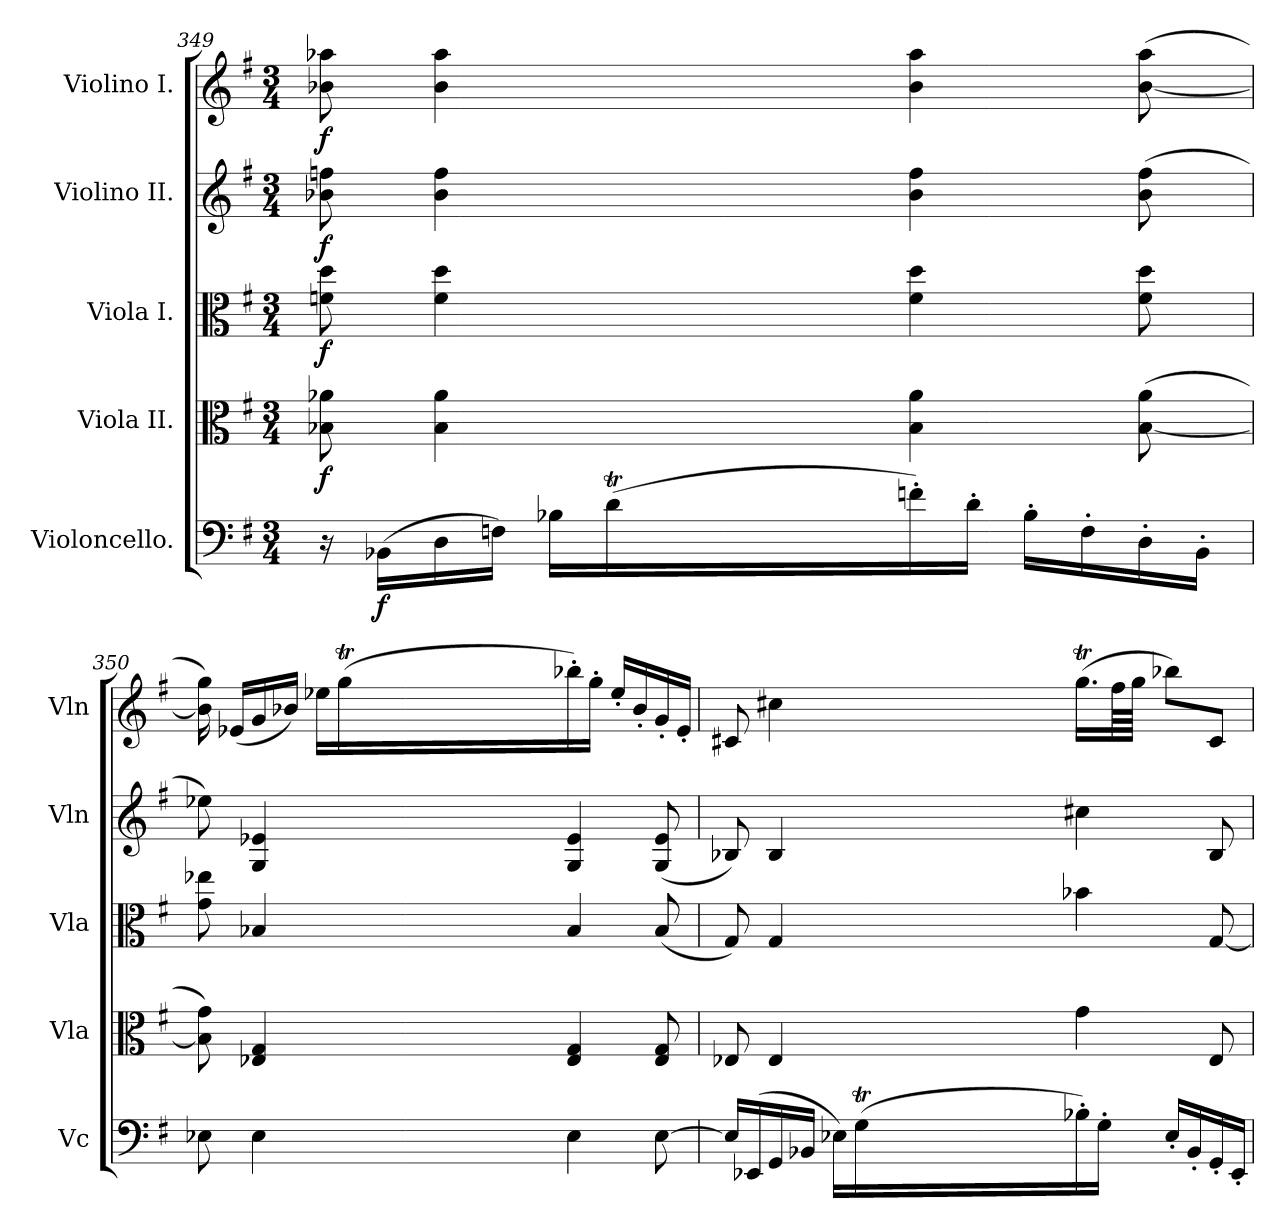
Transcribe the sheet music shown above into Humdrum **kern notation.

**kern	**dynam	**kern	**dynam	**kern	**dynam	**kern	**dynam	**kern	**dynam
*part5	*part5	*part4	*part4	*part3	*part3	*part2	*part2	*part1	*part1
*staff5	*staff5	*staff4	*staff4	*staff3	*staff3	*staff2	*staff2	*staff1	*staff1
*I"Violoncello.	*	*I"Viola II.	*	*I"Viola I.	*	*I"Violino II.	*	*I"Violino I.	*
*I'Vc	*	*I'Vla	*	*I'Vla	*	*I'Vln	*	*I'Vln	*
*clefF4	*	*clefC3	*	*clefC3	*	*clefG2	*	*clefG2	*
*k[f#]	*	*k[f#]	*	*k[f#]	*	*k[f#]	*	*k[f#]	*
*M3/4	*	*M3/4	*	*M3/4	*	*M3/4	*	*M3/4	*
=349	=349	=349	=349	=349	=349	=349	=349	=349	=349
*^	*	*	*	*	*	*	*	*	*
!	!	!	!	!LO:DY:b	!	!LO:DY:b	!	!LO:DY:b	!	!LO:DY:b
16r	4ryy	.	8B-X\ 8a-X\	f	8fn\ 8dd\	f	8b-X\ 8ffn\	f	8b-X\ 8aa-X\	f
!	!	!LO:DY:b	!	!	!	!	!	!	!	!
(>16BB-X\LL	.	f	.	.	.	.	.	.	.	.
16D\	.	.	4B-\ 4a-\	.	4f\ 4dd\	.	4b-\ 4ff\	.	4b-\ 4aa-\	.
16Fn\JJ)	.	.	.	.	.	.	.	.	.	.
16B-X\LL	16ryy	.	.	.	.	.	.	.	.	.
*tremolo	*	*	*	*	*	*	*	*	*	*
(>16dT\	128d\yyLLLLL	.	.	.	.	.	.	.	.	.
.	128e-X@@128@@\yy	.	.	.	.	.	.	.	.	.
.	128d\yy	.	.	.	.	.	.	.	.	.
.	128e-X@@128@@\yy	.	.	.	.	.	.	.	.	.
.	128d\yy	.	.	.	.	.	.	.	.	.
.	128e-X@@128@@\yy	.	.	.	.	.	.	.	.	.
.	128d\yy	.	.	.	.	.	.	.	.	.
.	128e-X@@128@@\yyJJJJJ	.	.	.	.	.	.	.	.	.
*Xtremolo	*	*	*	*	*	*	*	*	*	*
16fn'\)	4.ryy	.	4B-\ 4a-\	.	4f\ 4dd\	.	4b-\ 4ff\	.	4b-\ 4aa-\	.
.	.	.	.	.	.	.	.	.	.	.
16d'\JJ	.	.	.	.	.	.	.	.	.	.
16B-'\LL	.	.	.	.	.	.	.	.	.	.
16F'\	.	.	.	.	.	.	.	.	.	.
16D'\	.	.	(>[8B-\ 8a-\	.	8f\ 8dd\	.	(>8b-\ 8ff\	.	(>[8b-\ 8aa-\	.
16BB-'\JJ	.	.	.	.	.	.	.	.	.	.
*v	*v	*	*	*	*	*	*	*	*	*
=350	=350	=350	=350	=350	=350	=350	=350	=350	=350
*	*	*	*	*	*	*	*	*^	*
8E-X\	.	8B-\] 8g\)	.	8g\ 8ee-X\	.	8ee-X\)	.	16b-\] 16gg\)	4ryy	.
.	.	.	.	.	.	.	.	(<16e-X/LL	.	.
4E-\	.	4E-X/ 4G/	.	4B-X/	.	4G/ 4e-X/	.	16g/	.	.
.	.	.	.	.	.	.	.	16b-X/JJ)	.	.
.	.	.	.	.	.	.	.	16ee-X\LL	16ryy	.
*	*	*	*	*	*	*	*	*tremolo	*	*
.	.	.	.	.	.	.	.	(>16ggT\	128gg\yyLLLLL	.
.	.	.	.	.	.	.	.	.	128aa-X@@128@@\yy	.
.	.	.	.	.	.	.	.	.	128gg\yy	.
.	.	.	.	.	.	.	.	.	128aa-X@@128@@\yy	.
.	.	.	.	.	.	.	.	.	128gg\yy	.
.	.	.	.	.	.	.	.	.	128aa-X@@128@@\yy	.
.	.	.	.	.	.	.	.	.	128gg\yy	.
.	.	.	.	.	.	.	.	.	128aa-X@@128@@\yyJJJJJ	.
*	*	*	*	*	*	*	*	*Xtremolo	*	*
4E-\	.	4E-/ 4G/	.	4B-/	.	4G/ 4e-/	.	16bb-X'\)	4.ryy	.
.	.	.	.	.	.	.	.	.	.	.
.	.	.	.	.	.	.	.	16gg'\JJ	.	.
.	.	.	.	.	.	.	.	16ee-'/LL	.	.
.	.	.	.	.	.	.	.	16b-'/	.	.
[8E-\	.	8E-/ 8G/	.	(<8B-/	.	(<8G/ 8e-/	.	16g'/	.	.
.	.	.	.	.	.	.	.	16e-'/JJ	.	.
*	*	*	*	*	*	*	*	*v	*v	*
!!LO:LB:g=z
=351	=351	=351	=351	=351	=351	=351	=351	=351	=351
*^	*	*	*	*	*	*	*	*	*
16E-/LL]	4ryy	.	8E-X/	.	8G/)	.	8B-X/)	.	8c#X/	.
(>16EE-X/	.	.	.	.	.	.	.	.	.	.
16GG/	.	.	4E-/	.	4G/	.	4B-/	.	4cc#X\	.
16BB-X/JJ	.	.	.	.	.	.	.	.	.	.
16E-X\LL)	16ryy	.	.	.	.	.	.	.	.	.
*tremolo	*	*	*	*	*	*	*	*	*	*
(>16GT\	128G\yyLLLLL	.	.	.	.	.	.	.	.	.
.	128A-X@@128@@\yy	.	.	.	.	.	.	.	.	.
.	128G\yy	.	.	.	.	.	.	.	.	.
.	128A-X@@128@@\yy	.	.	.	.	.	.	.	.	.
.	128G\yy	.	.	.	.	.	.	.	.	.
.	128A-X@@128@@\yy	.	.	.	.	.	.	.	.	.
.	128G\yy	.	.	.	.	.	.	.	.	.
.	128A-X@@128@@\yyJJJJJ	.	.	.	.	.	.	.	.	.
*Xtremolo	*	*	*	*	*	*	*	*	*	*
16B-X'\)	4.ryy	.	4g\	.	4b-X\	.	4cc#X\	.	(>16.ggT\LL	.
.	.	.	.	.	.	.	.	.	.	.
16G'\JJ	.	.	.	.	.	.	.	.	.	.
.	.	.	.	.	.	.	.	.	64ff#\LL	.
.	.	.	.	.	.	.	.	.	64gg\JJJJ	.
16E-'/LL	.	.	.	.	.	.	.	.	8bb-X\L)	.
16BB-'/	.	.	.	.	.	.	.	.	.	.
16GG'/	.	.	8E-/	.	[8G/	.	8B-/	.	8c#/J	.
16EE-'/JJ	.	.	.	.	.	.	.	.	.	.
*v	*v	*	*	*	*	*	*	*	*	*
=	=	=	=	=	=	=	=	=	=
*-	*-	*-	*-	*-	*-	*-	*-	*-	*-
